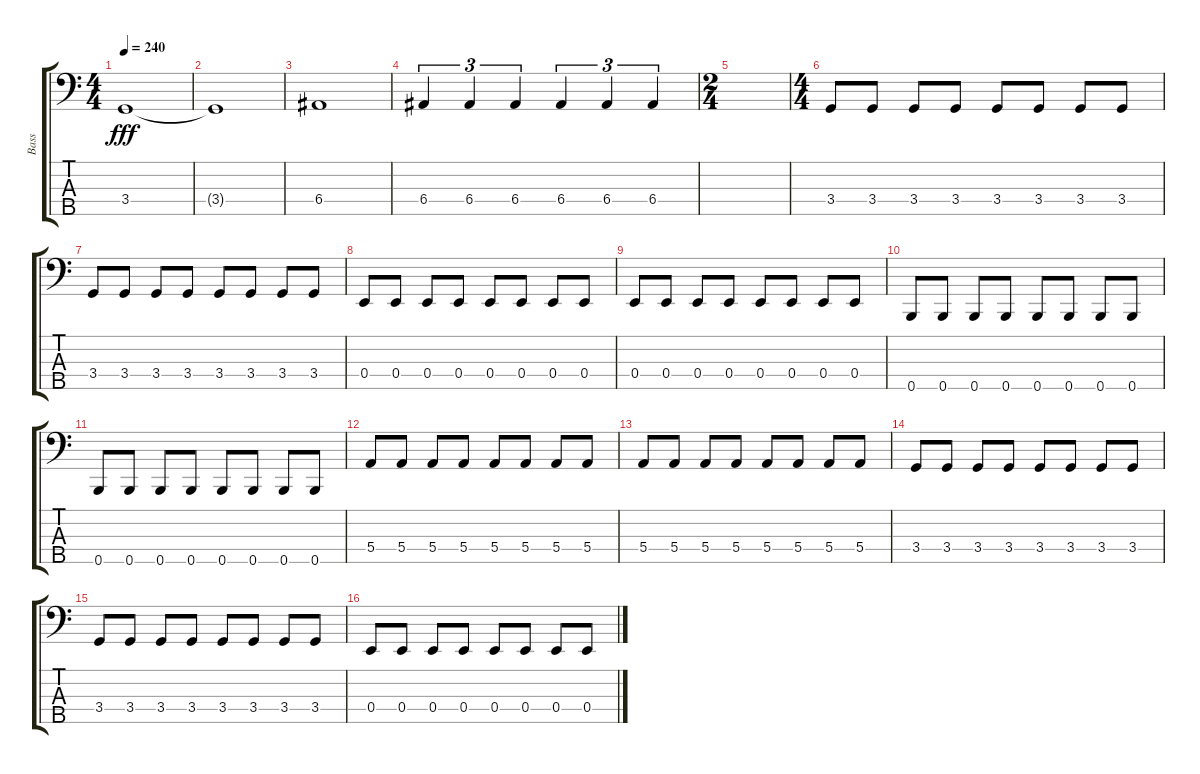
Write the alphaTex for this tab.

\track ("Bass" "Bass") {instrument electricbasspick}
\staff {score tabs}
\tuning (G2 D2 A1 E1 B0) {hide}
\ts (4 4)
\tempo 240
\clef f4
\ks c
3.4.1{dy fff} |
3.4{t}.1 |
6.4.1 |
6.4.4{tu (3 2)} 6.4.4{tu (3 2)} 6.4.4{tu (3 2)} 6.4.4{tu (3 2)} 6.4.4{tu (3 2)} 6.4.4{tu (3 2)} |
\ts (2 4)
|
\ts (4 4)
3.4.8 3.4.8 3.4.8 3.4.8 3.4.8 3.4.8 3.4.8 3.4.8 |
3.4.8 3.4.8 3.4.8 3.4.8 3.4.8 3.4.8 3.4.8 3.4.8 |
0.4.8 0.4.8 0.4.8 0.4.8 0.4.8 0.4.8 0.4.8 0.4.8 |
0.4.8 0.4.8 0.4.8 0.4.8 0.4.8 0.4.8 0.4.8 0.4.8 |
0.5.8 0.5.8 0.5.8 0.5.8 0.5.8 0.5.8 0.5.8 0.5.8 |
0.5.8 0.5.8 0.5.8 0.5.8 0.5.8 0.5.8 0.5.8 0.5.8 |
5.4.8 5.4.8 5.4.8 5.4.8 5.4.8 5.4.8 5.4.8 5.4.8 |
5.4.8 5.4.8 5.4.8 5.4.8 5.4.8 5.4.8 5.4.8 5.4.8 |
3.4.8 3.4.8 3.4.8 3.4.8 3.4.8 3.4.8 3.4.8 3.4.8 |
3.4.8 3.4.8 3.4.8 3.4.8 3.4.8 3.4.8 3.4.8 3.4.8 |
0.4.8 0.4.8 0.4.8 0.4.8 0.4.8 0.4.8 0.4.8 0.4.8
